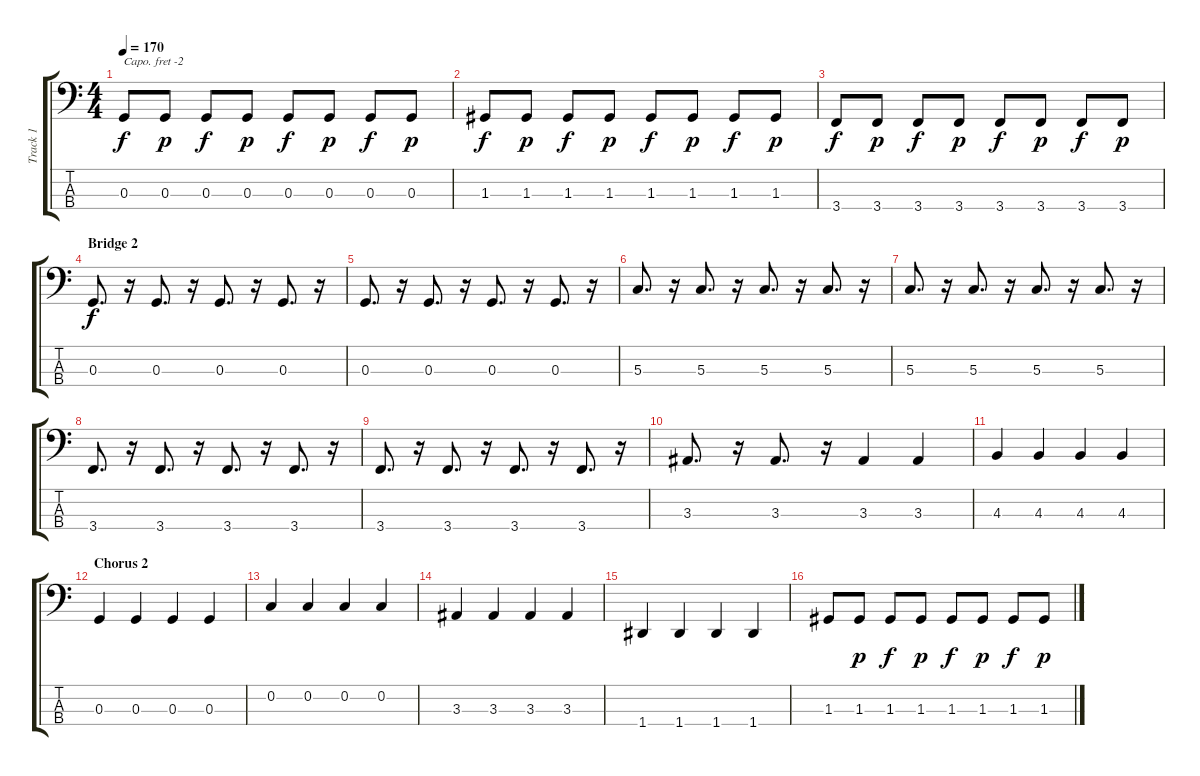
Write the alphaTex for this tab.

\track ("Track 1" "Track 1") {instrument electricbasspick}
\staff {score tabs}
\capo -2
\tuning (G2 D2 A1 E1) {hide}
\ts (4 4)
\tempo 170
\clef f4
\ks c
0.3.8{dy f} 0.3.8{dy p} 0.3.8{dy f} 0.3.8{dy p} 0.3.8{dy f} 0.3.8{dy p} 0.3.8{dy f} 0.3.8{dy p} |
1.3.8{dy f} 1.3.8{dy p} 1.3.8{dy f} 1.3.8{dy p} 1.3.8{dy f} 1.3.8{dy p} 1.3.8{dy f} 1.3.8{dy p} |
3.4.8{dy f} 3.4.8{dy p} 3.4.8{dy f} 3.4.8{dy p} 3.4.8{dy f} 3.4.8{dy p} 3.4.8{dy f} 3.4.8{dy p} |
\section ("" "Bridge 2")
0.3.8{d dy f} r.16 0.3.8{d} r.16 0.3.8{d} r.16 0.3.8{d} r.16 |
0.3.8{d} r.16 0.3.8{d} r.16 0.3.8{d} r.16 0.3.8{d} r.16 |
5.3.8{d} r.16 5.3.8{d} r.16 5.3.8{d} r.16 5.3.8{d} r.16 |
5.3.8{d} r.16 5.3.8{d} r.16 5.3.8{d} r.16 5.3.8{d} r.16 |
3.4.8{d} r.16 3.4.8{d} r.16 3.4.8{d} r.16 3.4.8{d} r.16 |
3.4.8{d} r.16 3.4.8{d} r.16 3.4.8{d} r.16 3.4.8{d} r.16 |
3.3.8{d} r.16 3.3.8{d} r.16 3.3.4 3.3.4 |
4.3.4 4.3.4 4.3.4 4.3.4 |
\section ("" "Chorus 2")
0.3.4 0.3.4 0.3.4 0.3.4 |
0.2.4 0.2.4 0.2.4 0.2.4 |
3.3.4 3.3.4 3.3.4 3.3.4 |
1.4.4 1.4.4 1.4.4 1.4.4 |
1.3.8 1.3.8{dy p} 1.3.8{dy f} 1.3.8{dy p} 1.3.8{dy f} 1.3.8{dy p} 1.3.8{dy f} 1.3.8{dy p}
